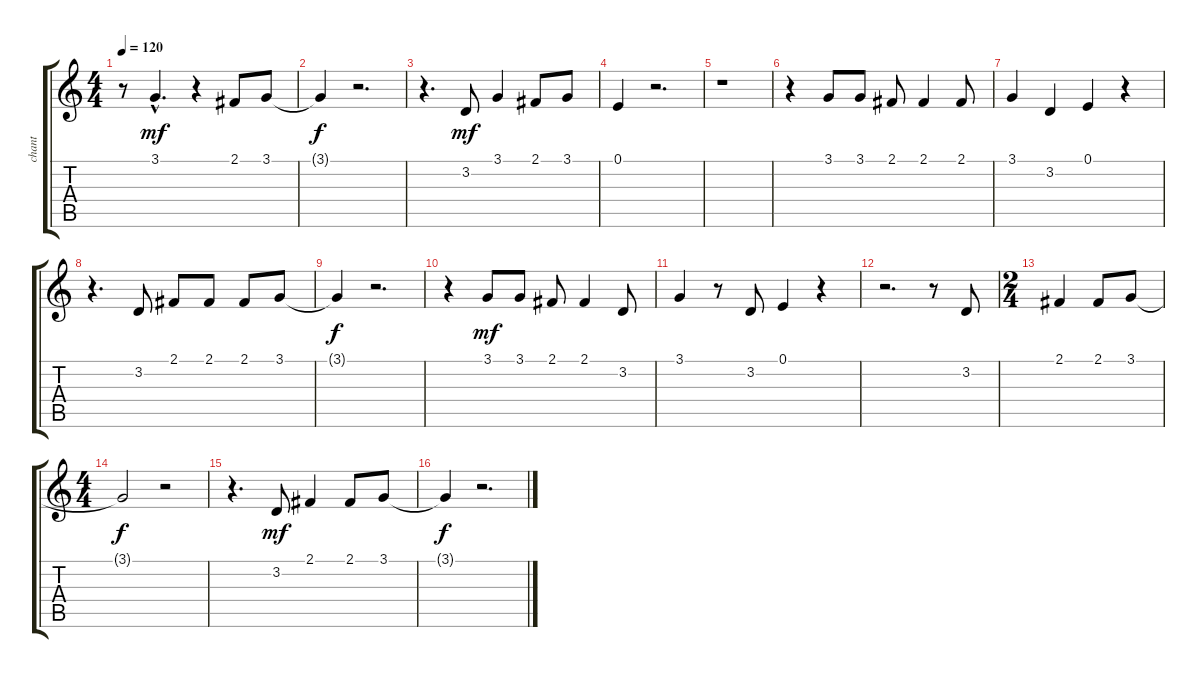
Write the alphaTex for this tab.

\track ("chant" "chant") {instrument accordion}
\staff {score tabs}
\tuning (E4 B3 G3 D3 A2 E2) {hide}
\ts (4 4)
\tempo 120
\clef g2
\ks c
r.8{dy f} 3.1{hac}.4{d dy mf} r.4 2.1.8 3.1.8 |
3.1{t}.4{dy f} r.2{d} |
r.4{d} 3.2.8{dy mf} 3.1.4 2.1.8 3.1.8 |
0.1.4 r.2{d} |
r.1 |
r.4 3.1.8 3.1.8 2.1.8 2.1.4 2.1.8 |
3.1.4 3.2.4 0.1.4 r.4 |
r.4{d} 3.2.8 2.1.8 2.1.8 2.1.8 3.1.8 |
3.1{t}.4{dy f} r.2{d} |
r.4 3.1.8{dy mf} 3.1.8 2.1.8 2.1.4 3.2.8 |
3.1.4 r.8 3.2.8 0.1.4 r.4 |
r.2{d} r.8 3.2.8 |
\ts (2 4)
2.1.4 2.1.8 3.1.8 |
\ts (4 4)
3.1{t}.2{dy f} r.2 |
r.4{d} 3.2.8{dy mf} 2.1.4 2.1.8 3.1.8 |
3.1{t}.4{dy f} r.2{d}
